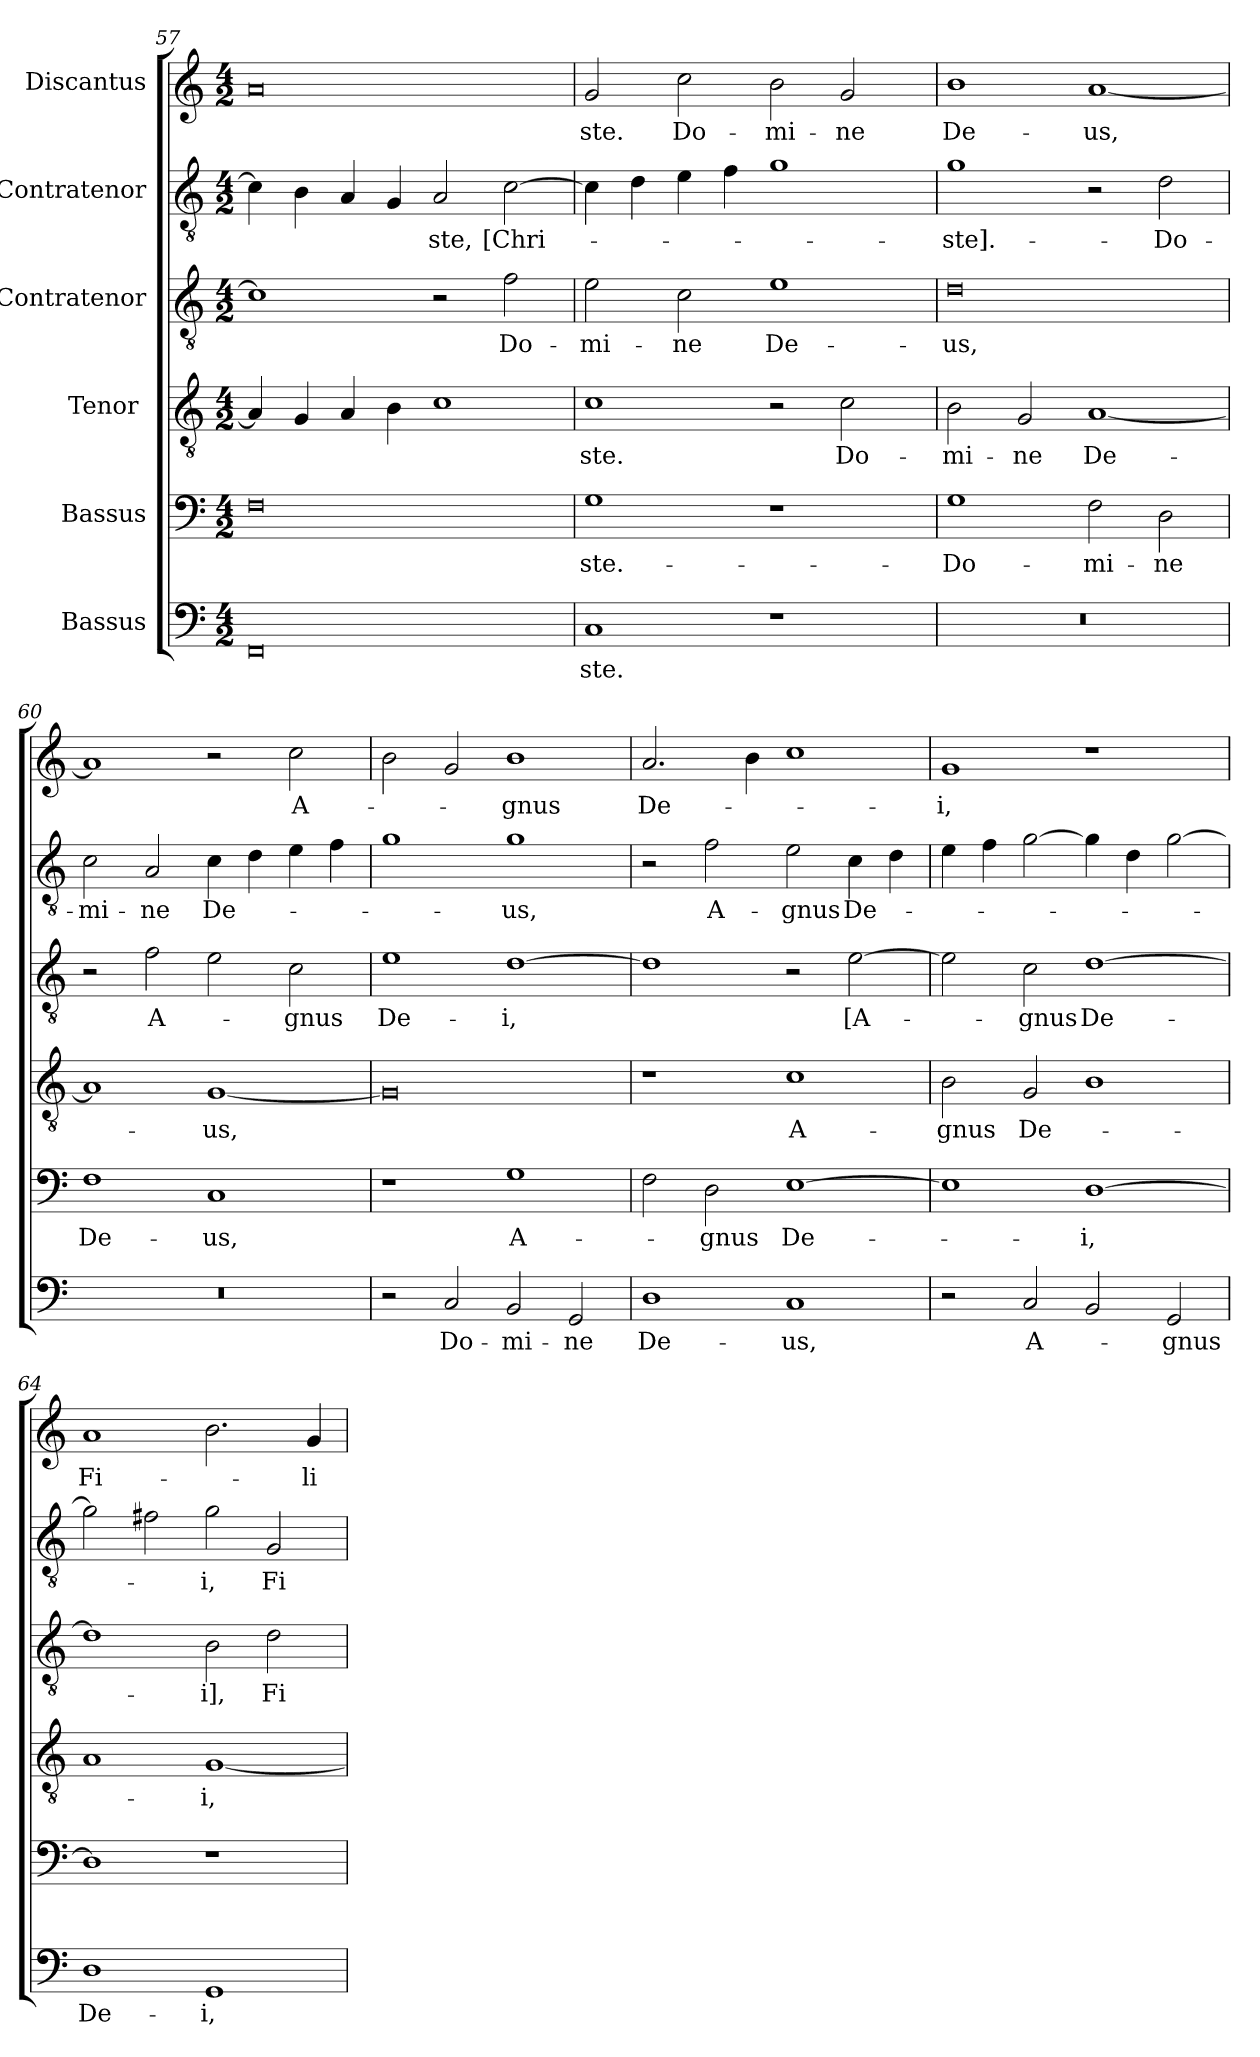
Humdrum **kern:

**kern	**text	**kern	**text	**kern	**text	**kern	**text	**kern	**text	**kern	**text
*part6	*part6	*part5	*part5	*part4	*part4	*part3	*part3	*part2	*part2	*part1	*part1
*staff6	*staff6	*staff5	*staff5	*staff4	*staff4	*staff3	*staff3	*staff2	*staff2	*staff1	*staff1
*I"Bassus	*	*I"Bassus	*	*I"Tenor 	*	*I"Contratenor	*	*I"Contratenor	*	*I"Discantus	*
*clefF4	*	*clefF4	*	*clefGv2	*	*clefGv2	*	*clefGv2	*	*clefG2	*
*k[]	*	*k[]	*	*k[]	*	*k[]	*	*k[]	*	*k[]	*
*M4/2	*	*M4/2	*	*M4/2	*	*M4/2	*	*M4/2	*	*M4/2	*
=57	=57	=57	=57	=57	=57	=57	=57	=57	=57	=57	=57
0FF/	.	0F\	.	4A/]	.	1c\]	.	4c\]	.	0a/	.
.	.	.	.	4G/	.	.	.	4B\	.	.	.
.	.	.	.	4A/	.	.	.	4A/	.	.	.
.	.	.	.	4B\	.	.	.	4G/	.	.	.
.	.	.	.	1c\	.	2r	.	2A/	-ste,	.	.
.	.	.	.	.	.	2f\	Do-	[2c\	[Chri-	.	.
=58	=58	=58	=58	=58	=58	=58	=58	=58	=58	=58	=58
1C/	-ste.	1G\	ste.-	1c\	-ste.	2e\	-mi-	4c\]	.	2g/	-ste.
.	.	.	.	.	.	.	.	4d\	.	.	.
.	.	.	.	.	.	2c\	-ne	4e\	.	2cc\	Do-
.	.	.	.	.	.	.	.	4f\	.	.	.
1r	.	1r	.	2r	.	1e\	De-	1g\	.	2b\	-mi-
.	.	.	.	2c\	Do-	.	.	.	.	2g/	-ne
=59	=59	=59	=59	=59	=59	=59	=59	=59	=59	=59	=59
0r	.	1G\	Do-	2B\	-mi-	0d\	-us,	1g\	ste].-	1b\	De-
.	.	.	.	2G/	-ne	.	.	.	.	.	.
.	.	2F\	-mi-	[1A/	De-	.	.	2r	.	[1a/	-us,
.	.	2D\	-ne	.	.	.	.	2d\	Do-	.	.
=60	=60	=60	=60	=60	=60	=60	=60	=60	=60	=60	=60
0r	.	1F\	De-	1A/]	.	2r	.	2c\	-mi-	1a/]	.
.	.	.	.	.	.	2f\	A-	2A/	-ne	.	.
.	.	1C/	-us,	[1G/	-us,	2e\	.	4c\	De-	2r	.
.	.	.	.	.	.	.	.	4d\	.	.	.
.	.	.	.	.	.	2c\	-gnus	4e\	.	2cc\	A-
.	.	.	.	.	.	.	.	4f\	.	.	.
=61	=61	=61	=61	=61	=61	=61	=61	=61	=61	=61	=61
2r	.	1r	.	0G/]	.	1e\	De-	1g\	.	2b\	.
2C/	Do-	.	.	.	.	.	.	.	.	2g/	.
2BB/	-mi-	1G\	A-	.	.	[1d\	-i,	1g\	-us,	1b\	-gnus
2GG/	-ne	.	.	.	.	.	.	.	.	.	.
=62	=62	=62	=62	=62	=62	=62	=62	=62	=62	=62	=62
1D\	De-	2F\	.	1r	.	1d\]	.	2r	.	2.a/	De-
.	.	2D\	-gnus	.	.	.	.	2f\	A-	.	.
.	.	.	.	.	.	.	.	.	.	4b\	.
1C/	-us,	[1E\	De-	1c\	A-	2r	.	2e\	-gnus	1cc\	.
.	.	.	.	.	.	[2e\	[A-	4c\	De-	.	.
.	.	.	.	.	.	.	.	4d\	.	.	.
=63	=63	=63	=63	=63	=63	=63	=63	=63	=63	=63	=63
2r	.	1E\]	.	2B\	-gnus	2e\]	.	4e\	.	1g/	-i,
.	.	.	.	.	.	.	.	4f\	.	.	.
2C/	A-	.	.	2G/	De-	2c\	-gnus	[2g\	.	.	.
2BB/	.	[1D\	-i,	1B\	.	[1d\	De-	4g\]	.	1r	.
.	.	.	.	.	.	.	.	4d\	.	.	.
2GG/	-gnus	.	.	.	.	.	.	[2g\	.	.	.
=64	=64	=64	=64	=64	=64	=64	=64	=64	=64	=64	=64
1D\	De-	1D\]	.	1A/	.	1d\]	.	2g\]	.	1a/	Fi-
.	.	.	.	.	.	.	.	2f#X\	.	.	.
1GG/	-i,	1r	.	[1G/	-i,	2B\	-i],	2g\	-i,	2.b\	.
.	.	.	.	.	.	2d\	Fi-	2G/	Fi-	.	.
.	.	.	.	.	.	.	.	.	.	4g/	-li-
=	=	=	=	=	=	=	=	=	=	=	=
*-	*-	*-	*-	*-	*-	*-	*-	*-	*-	*-	*-
